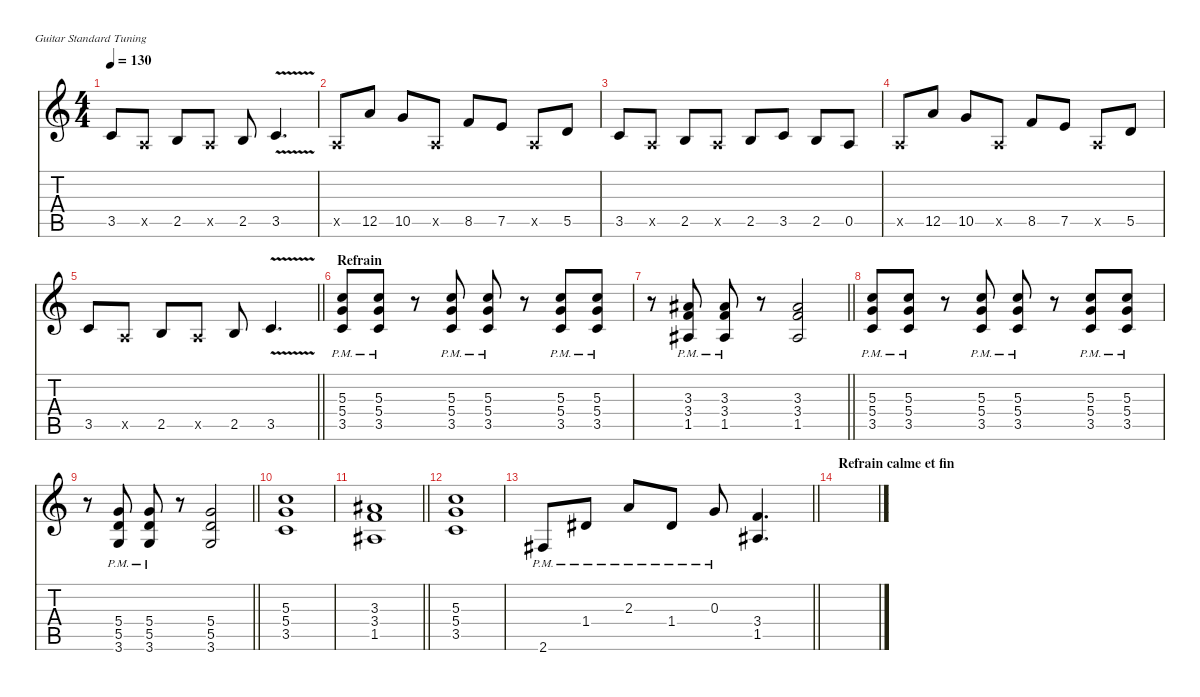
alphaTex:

\defaultSystemsLayout 4
\hideDynamics
\bracketExtendMode nobrackets
\track ("Sylvain" " ") {instrument distortionguitar}
\staff {score tabs}
\tuning (E4 B3 G3 D3 A2 E2)
\ts (4 4)
\tempo 130
\clef g2
\ks c
3.5.8{dy mf} 0.5{x}.8 2.5.8 0.5{x}.8 2.5.8 3.5{v}.4{d} |
0.5{x}.8 12.5.8 10.5.8 0.5{x}.8 8.5.8 7.5.8 0.5{x}.8 5.5.8 |
3.5.8 0.5{x}.8 2.5.8 0.5{x}.8 2.5.8 3.5.8 2.5.8 0.5.8 |
0.5{x}.8 12.5.8 10.5.8 0.5{x}.8 8.5.8 7.5.8 0.5{x}.8 5.5.8 |
\barLineRight lightlight
3.5.8 0.5{x}.8 2.5.8 0.5{x}.8 2.5.8 3.5{v}.4{d} |
\section ("" "Refrain")
(5.3{pm} 5.4{pm} 3.5{pm}).8{dy f} (5.3{pm} 5.4{pm} 3.5{pm}).8 r.8 (5.3{pm} 5.4{pm} 3.5{pm}).8 (5.3{pm} 5.4{pm} 3.5{pm}).8 r.8 (5.3{pm} 5.4{pm} 3.5{pm}).8 (5.3{pm} 5.4{pm} 3.5{pm}).8 |
\barLineRight lightlight
r.8 (3.3{acc #} 3.4{pm} 1.5{pm acc #}).8 (3.3{acc #} 3.4{pm} 1.5{pm acc #}).8 r.8 (3.3{acc #} 3.4 1.5{acc #}).2 |
(5.3{pm} 5.4{pm} 3.5{pm}).8 (5.3{pm} 5.4{pm} 3.5{pm}).8 r.8 (5.3{pm} 5.4{pm} 3.5{pm}).8 (5.3{pm} 5.4{pm} 3.5{pm}).8 r.8 (5.3{pm} 5.4{pm} 3.5{pm}).8 (5.3{pm} 5.4{pm} 3.5{pm}).8 |
\barLineRight lightlight
r.8 (5.4{pm} 5.5{pm} 3.6).8 (5.4{pm} 5.5{pm} 3.6).8 r.8 (5.4 5.5 3.6).2 |
(5.3 5.4 3.5).1 |
\barLineRight lightlight
(3.3{acc #} 3.4 1.5{acc #}).1 |
(5.3 5.4 3.5).1 |
\barLineRight lightlight
2.6{pm acc #}.8 1.4{pm acc #}.8 2.3{pm}.8 1.4{pm acc #}.8 0.3{pm}.8 (3.4 1.5{acc #}).4{d} |
\section ("" "Refrain calme et fin")
